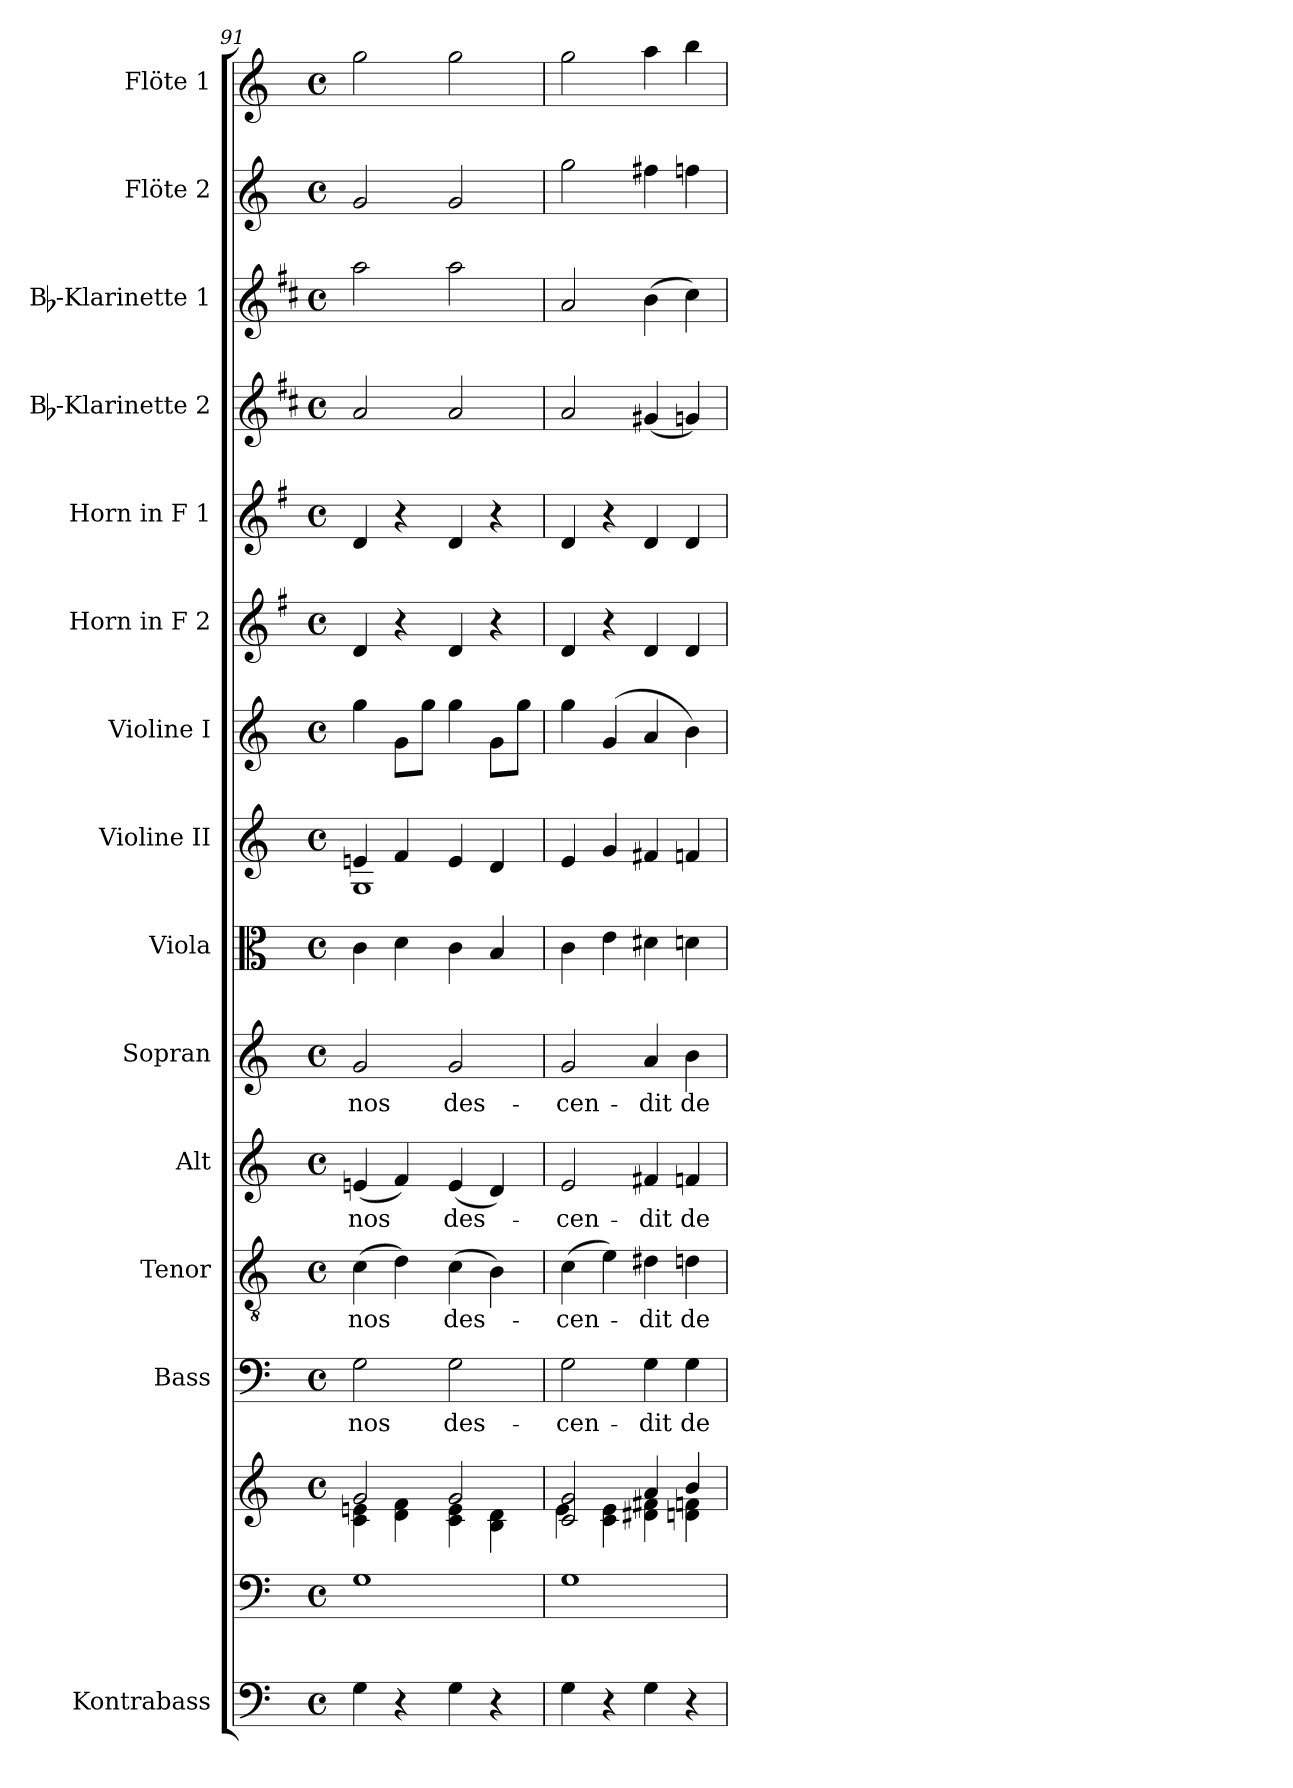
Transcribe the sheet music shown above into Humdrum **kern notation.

**kern	**kern	**kern	**kern	**text	**kern	**text	**kern	**text	**kern	**text	**kern	**kern	**kern	**kern	**kern	**kern	**kern	**kern	**kern
*part15	*part14	*part14	*part13	*part13	*part12	*part12	*part11	*part11	*part10	*part10	*part9	*part8	*part7	*part6	*part5	*part4	*part3	*part2	*part1
*staff16	*staff15	*staff14	*staff13	*staff13	*staff12	*staff12	*staff11	*staff11	*staff10	*staff10	*staff9	*staff8	*staff7	*staff6	*staff5	*staff4	*staff3	*staff2	*staff1
*I"Kontrabass	*	*	*I"Bass	*	*I"Tenor	*	*I"Alt	*	*I"Sopran	*	*I"Viola	*I"Violine II	*I"Violine I	*I"Horn in F 2	*I"Horn in F 1	*I"Bb-Klarinette 2	*I"Bb-Klarinette 1	*I"Flöte 2	*I"Flöte 1
*I'Kb.	*	*	*I'B.	*	*I'T.	*	*I'A.	*	*I'S.	*	*I'Vla.	*I'Vl. II	*I'Vl. I	*I'Horn 2	*I'Horn 1	*I'Bb Kl. 2	*I'Bb Kl. 1	*I'Fl. 2	*I'Fl. 1
*clefF4	*clefF4	*clefG2	*clefF4	*	*clefGv2	*	*clefG2	*	*clefG2	*	*clefC3	*clefG2	*clefG2	*clefG2	*clefG2	*clefG2	*clefG2	*clefG2	*clefG2
*ITrd7c12	*	*	*	*	*	*	*	*	*	*	*	*	*	*ITrd4c7	*ITrd4c7	*ITrd1c2	*ITrd1c2	*	*
*k[]	*k[]	*k[]	*k[]	*	*k[]	*	*k[]	*	*k[]	*	*k[]	*k[]	*k[]	*k[]	*k[]	*k[]	*k[]	*k[]	*k[]
*C:	*C:	*C:	*C:	*	*C:	*	*C:	*	*C:	*	*C:	*C:	*C:	*C:	*C:	*C:	*C:	*C:	*C:
*M4/4	*M4/4	*M4/4	*M4/4	*	*M4/4	*	*M4/4	*	*M4/4	*	*M4/4	*M4/4	*M4/4	*M4/4	*M4/4	*M4/4	*M4/4	*M4/4	*M4/4
*met(c)	*met(c)	*met(c)	*met(c)	*	*met(c)	*	*met(c)	*	*met(c)	*	*met(c)	*met(c)	*met(c)	*met(c)	*met(c)	*met(c)	*met(c)	*met(c)	*met(c)
=91	=91	=91	=91	=91	=91	=91	=91	=91	=91	=91	=91	=91	=91	=91	=91	=91	=91	=91	=91
*	*	*^	*	*	*	*	*	*	*	*	*	*	*	*	*	*	*	*	*
!	!	!	!	!	!LO:LY:b	!	!LO:LY:b	!	!LO:LY:b	!	!LO:LY:b	!	!	!	!	!	!	!	!	!
*	*	*	*	*	*	*	*	*	*	*	*	*	*^	*	*	*	*	*	*	*
4GG\	1G	2g/	4c\ 4en\	2G\	nos	(>4c\	nos	(<4en/	nos	2g/	nos	4c\	4en/	1G	4gg\	4G/	4G/	2g/	2gg\	2g/	2gg\
4r	.	.	4d\ 4f\	.	.	4d\)	.	4f/)	.	.	.	4d\	4f/	.	8g\L	4r	4r	.	.	.	.
.	.	.	.	.	.	.	.	.	.	.	.	.	.	.	8gg\J	.	.	.	.	.	.
!	!	!	!	!	!LO:LY:b	!	!LO:LY:b	!	!LO:LY:b	!	!LO:LY:b	!	!	!	!	!	!	!	!	!	!
4GG\	.	2g/	4c\ 4e\	2G\	des-	(>4c\	des-	(<4e/	des-	2g/	des-	4c\	4e/	.	4gg\	4G/	4G/	2g/	2gg\	2g/	2gg\
4r	.	.	4B\ 4d\	.	.	4B\)	.	4d/)	.	.	.	4B/	4d/	.	8g\L	4r	4r	.	.	.	.
.	.	.	.	.	.	.	.	.	.	.	.	.	.	.	8gg\J	.	.	.	.	.	.
*	*	*	*	*	*	*	*	*	*	*	*	*	*v	*v	*	*	*	*	*	*	*
=92	=92	=92	=92	=92	=92	=92	=92	=92	=92	=92	=92	=92	=92	=92	=92	=92	=92	=92	=92	=92
!	!	!	!	!	!LO:LY:b	!	!LO:LY:b	!	!LO:LY:b	!	!LO:LY:b	!	!	!	!	!	!	!	!	!
4GG\	1G	2c/ 2g/	4e\	2G\	-cen-	(>4c\	-cen-	2e/	-cen-	2g/	-cen-	4c\	4e/	4gg\	4G/	4G/	2g/	2g/	2gg\	2gg\
4r	.	.	4c\ 4e\	.	.	4e\)	.	.	.	.	.	4e\	4g/	(4g/	4r	4r	.	.	.	.
!	!	!	!	!	!LO:LY:b	!	!LO:LY:b	!	!LO:LY:b	!	!LO:LY:b	!	!	!	!	!	!	!	!	!
4GG\	.	4a/	4d#X\ 4f#X\	4G\	-dit	4d#X\	-dit	4f#X/	-dit	4a/	-dit	4d#X\	4f#X/	4a/	4G/	4G/	(<4f#X/	(>4a\	4ff#X\	4aa\
!	!	!	!	!	!LO:LY:b	!	!LO:LY:b	!	!LO:LY:b	!	!LO:LY:b	!	!	!	!	!	!	!	!	!
4r	.	4b/	4dn\ 4fn\	4G\	de	4dn\	de	4fn/	de	4b\	de	4dn\	4fn/	4b\)	4G/	4G/	4fn/)	4b\)	4ffn\	4bb\
*	*	*v	*v	*	*	*	*	*	*	*	*	*	*	*	*	*	*	*	*	*
=	=	=	=	=	=	=	=	=	=	=	=	=	=	=	=	=	=	=	=
*-	*-	*-	*-	*-	*-	*-	*-	*-	*-	*-	*-	*-	*-	*-	*-	*-	*-	*-	*-
